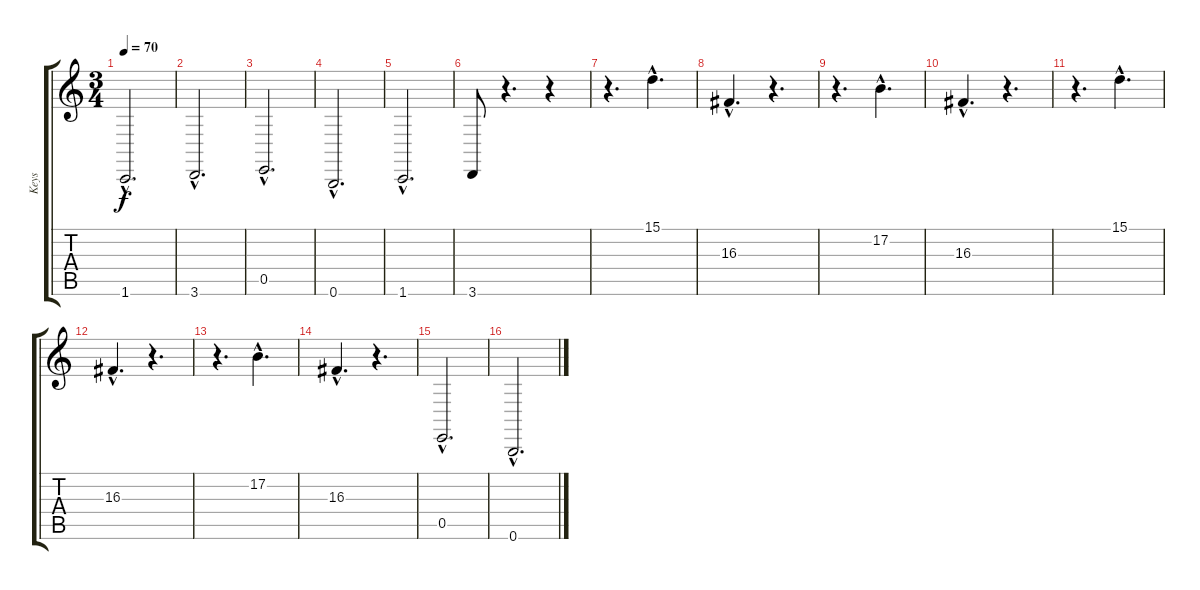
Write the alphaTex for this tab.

\track ("Keys" "Keys") {instrument stringensemble1}
\staff {score tabs}
\tuning (B3 Gb3 D3 A2 E2 B1) {hide}
\ts (3 4)
\tempo 70
\clef g2
\ks c
1.6{hac}.2{d dy f} |
3.6{hac}.2{d} |
0.5{hac}.2{d} |
0.6{hac}.2{d} |
1.6{hac}.2{d} |
3.6.8 r.4{d} r.4 |
r.4{d} 15.1{hac}.4{d} |
16.3{hac}.4{d} r.4{d} |
r.4{d} 17.2{hac}.4{d} |
16.3{hac}.4{d} r.4{d} |
r.4{d} 15.1{hac}.4{d} |
16.3{hac}.4{d} r.4{d} |
r.4{d} 17.2{hac}.4{d} |
16.3{hac}.4{d} r.4{d} |
0.5{hac}.2{d} |
0.6{hac}.2{d}
